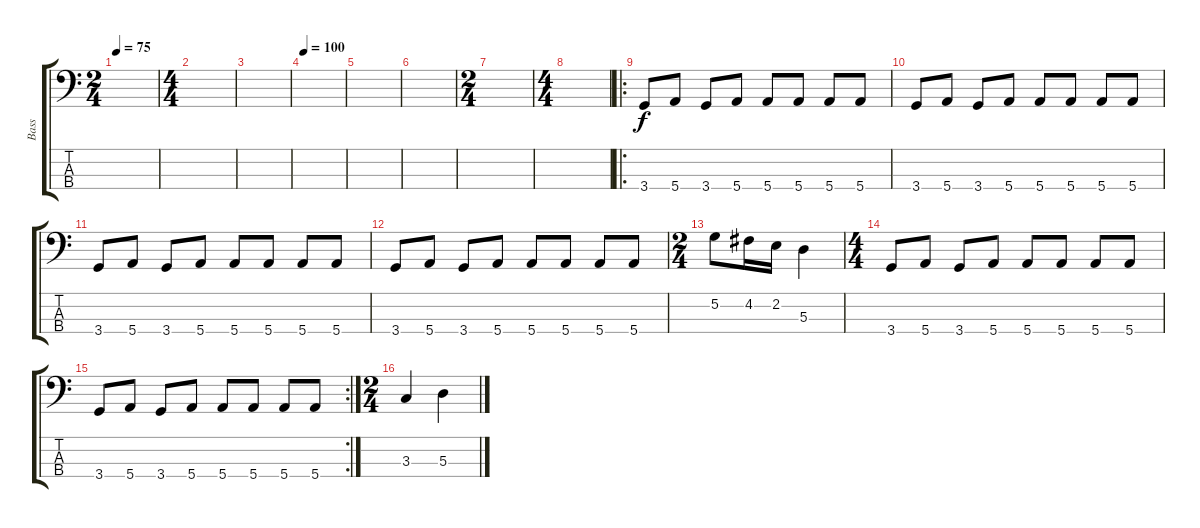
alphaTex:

\track ("Bass" "Bass") {instrument electricbassfinger}
\staff {score tabs}
\tuning (G2 D2 A1 E1) {hide}
\ts (2 4)
\tempo 75
\clef f4
\ks c
|
\ts (4 4)
|
|
\tempo 100
|
|
|
\ts (2 4)
|
\ts (4 4)
|
\ro
3.4.8 5.4.8 3.4.8 5.4.8 5.4.8 5.4.8 5.4.8 5.4.8 |
3.4.8 5.4.8 3.4.8 5.4.8 5.4.8 5.4.8 5.4.8 5.4.8 |
3.4.8 5.4.8 3.4.8 5.4.8 5.4.8 5.4.8 5.4.8 5.4.8 |
3.4.8 5.4.8 3.4.8 5.4.8 5.4.8 5.4.8 5.4.8 5.4.8 |
\ts (2 4)
5.2.8 4.2.16 2.2.16 5.3.4 |
\ts (4 4)
3.4.8 5.4.8 3.4.8 5.4.8 5.4.8 5.4.8 5.4.8 5.4.8 |
\rc 2
3.4.8 5.4.8 3.4.8 5.4.8 5.4.8 5.4.8 5.4.8 5.4.8 |
\ts (2 4)
3.3.4 5.3.4
